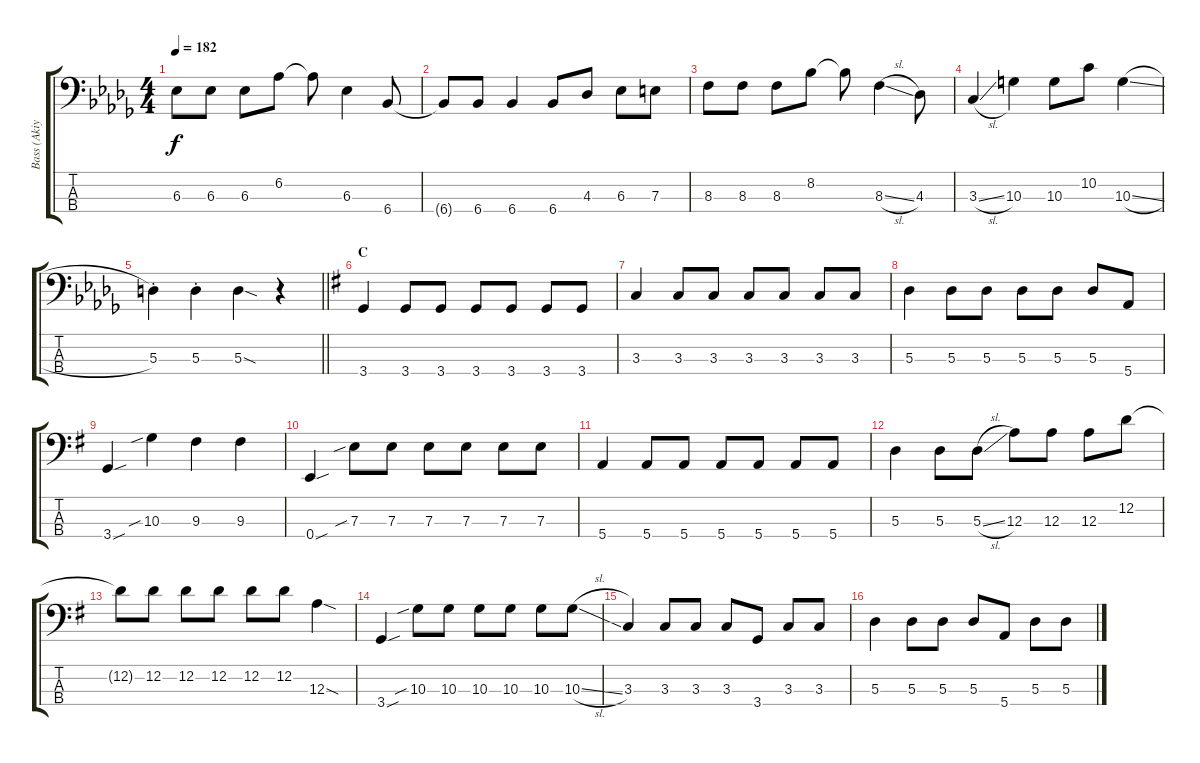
\track ("Bass (Akiyama Mio)" "Bass (Akiy") {instrument electricbassfinger}
\staff {score tabs}
\tuning (G2 D2 A1 E1) {hide}
\ts (4 4)
\tempo 182
\clef f4
\ks db
6.3{t}.8{dy f} 6.3.8 6.3.8 6.2.8 6.2{t}.8 6.3.4 6.4.8 |
6.4{t}.8 6.4.8 6.4.4 6.4.8 4.3.8 6.3.8 7.3.8 |
8.3.8 8.3.8 8.3.8 8.2.8 8.2{t}.8 8.3{sl}.4 4.3.8 |
3.3{sl}.4 10.3.4 10.3.8 10.2.8 10.3{sl}.4 |
\barLineRight lightlight
5.3{st}.4 5.3{st}.4 5.3{sod}.4 r.4 |
\section ("" "C")
\ks g
3.4.4 3.4.8 3.4.8 3.4.8 3.4.8 3.4.8 3.4.8 |
3.3.4 3.3.8 3.3.8 3.3.8 3.3.8 3.3.8 3.3.8 |
5.3.4 5.3.8 5.3.8 5.3.8 5.3.8 5.3.8 5.4.8 |
3.4{sou}.4 10.3{sib}.4 9.3.4 9.3.4 |
0.4{sou}.4 7.3{sib}.8 7.3.8 7.3.8 7.3.8 7.3.8 7.3.8 |
5.4.4 5.4.8 5.4.8 5.4.8 5.4.8 5.4.8 5.4.8 |
5.3.4 5.3.8 5.3{sl}.8 12.3.8 12.3.8 12.3.8 12.2.8 |
12.2{t}.8 12.2.8 12.2.8 12.2.8 12.2.8 12.2.8 12.3{sod}.4 |
3.4{sou}.4 10.3{sib}.8 10.3.8 10.3.8 10.3.8 10.3.8 10.3{sl}.8 |
3.3.4 3.3.8 3.3.8 3.3.8 3.4.8 3.3.8 3.3.8 |
5.3.4 5.3.8 5.3.8 5.3.8 5.4.8 5.3.8 5.3.8
